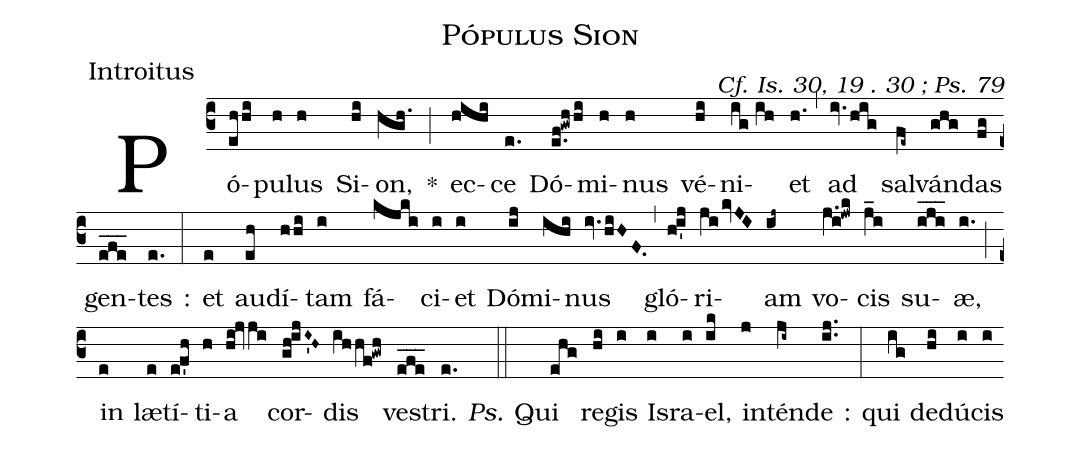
name: Pópulus Sion;
office-part: Introitus;
commentary: Cf. Is. 30, 19 . 30 ; Ps. 79;
%%
Pó(c3eh/hi)pu(h)lus(h) Si(hi)on,(hgh.) *(;) ec(hihi)ce(e.) Dó(e.f!gwhhi)mi(h){n}us(h) vé(hi)ni(ig//ih)et(h.) (,) ad(iv./hig) sal(fe~)ván(ghg)das(fg) gen(e_f_e_)tes(e.) :(:)

et(e) au(eh)dí(hhi)tam(i) fá(kjki)ci(i)et(i) Dó(ij)mi(ihi)nus(iv./hiHF.) (,) gló(h!i'j)ri(ji/kvJI)am(ij~) vo(j.i!jwk)cis(j_i) su(i_j_i_)æ,(i.) (;) in(e) læ(e)tí(e!f'h)ti(h)a(hi!jvji)

cor(gh!ijI'~H~)dis(ihhf!gwh) ve(e_f_e_)stri.(e.) <i>Ps.</i>(::) Qui(ehg) re(hi)gis(i) I(i)sra(i)el,(ik) in(j)tén(ji~)de(ij..) :(:) qui(ig) de(hi)dú(i)cis(i)
